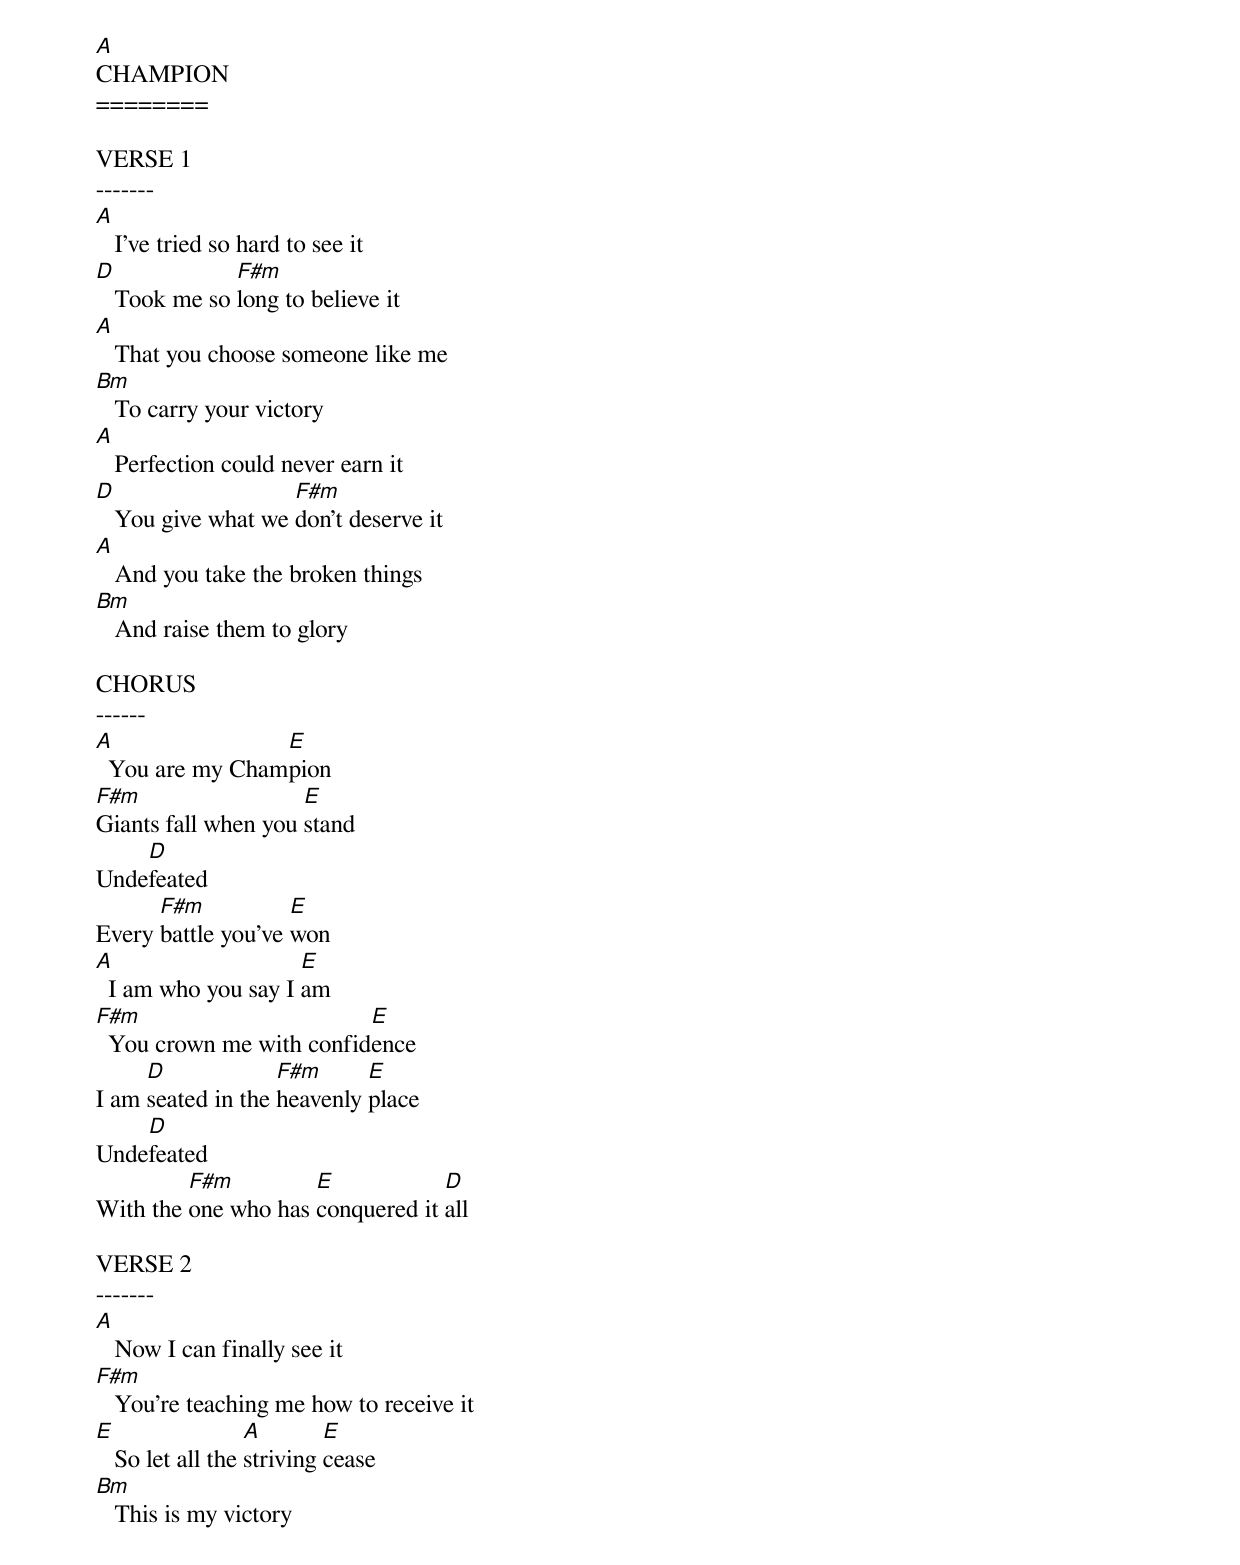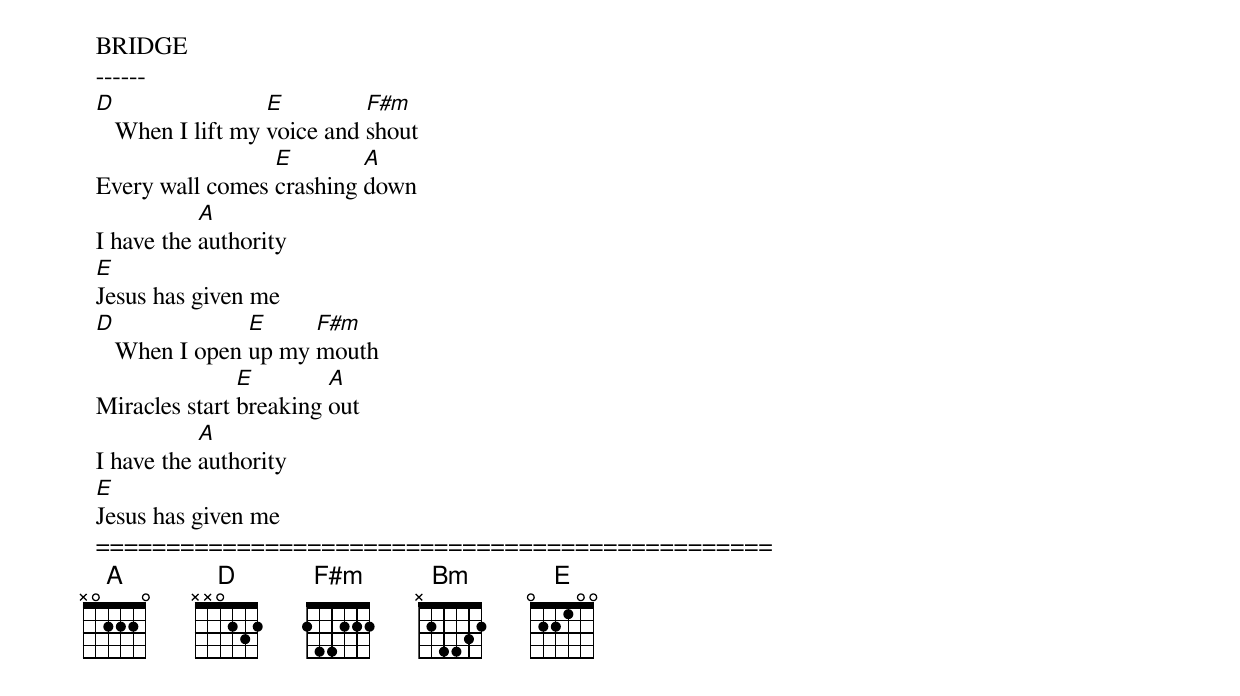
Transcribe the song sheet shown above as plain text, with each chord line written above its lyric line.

  A
  CHAMPION
  ========

  VERSE 1
  -------
  A
     I've tried so hard to see it
  D             F#m
     Took me so long to believe it
  A
     That you choose someone like me
  Bm
     To carry your victory
  A
     Perfection could never earn it
  D                   F#m
     You give what we don't deserve it
  A
     And you take the broken things
  Bm
     And raise them to glory

  CHORUS
  ------
  A                E
    You are my Champion
  F#m                  E
  Giants fall when you stand
      D
  Undefeated
        F#m           E
  Every battle you've won
  A                    E
    I am who you say I am
  F#m                       E
    You crown me with confidence
       D             F#m      E
  I am seated in the heavenly place
      D
  Undefeated
           F#m         E            D
  With the one who has conquered it all

  VERSE 2
  -------
  A
     Now I can finally see it
  F#m
     You're teaching me how to receive it
  E                 A        E
     So let all the striving cease
  Bm
     This is my victory

  BRIDGE
  ------
  D                 E         F#m
     When I lift my voice and shout
                   E        A
  Every wall comes crashing down
             A
  I have the authority
  E
  Jesus has given me
  D              E     F#m
     When I open up my mouth
                 E        A
  Miracles start breaking out
             A
  I have the authority
  E
  Jesus has given me
  ================================================
